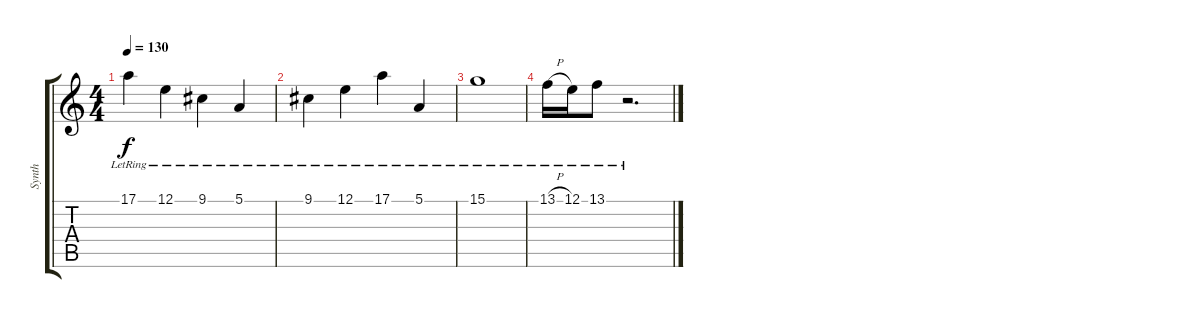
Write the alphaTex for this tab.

\track ("Synth" "Synth") {instrument fx7echoes}
\staff {score tabs}
\tuning (E4 B3 G3 D3 A2 E2) {hide}
\ts (4 4)
\tempo 130
\clef g2
\ks c
17.1{lr}.4{dy f} 12.1{lr}.4 9.1{lr}.4 5.1{lr}.4 |
9.1{lr}.4 12.1{lr}.4 17.1{lr}.4 5.1{lr}.4 |
15.1{lr}.1 |
13.1{h lr}.16 12.1{lr}.16 13.1{lr}.8 r.2{d}
